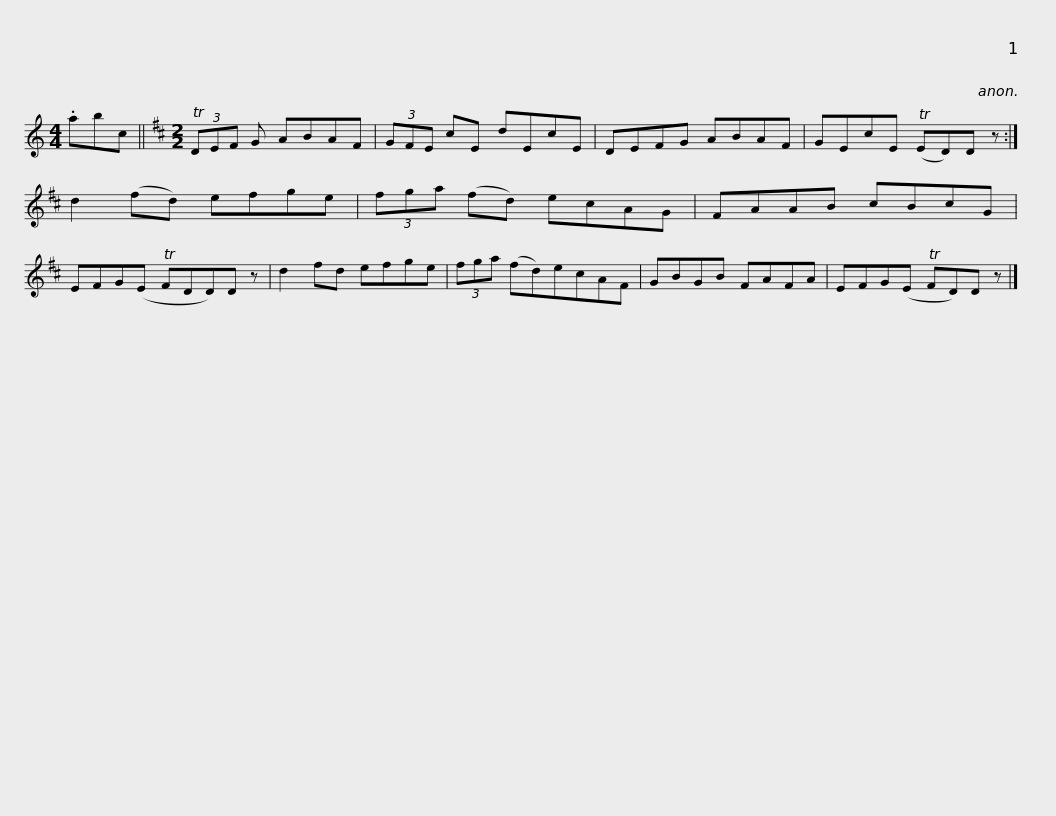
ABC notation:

X:1
L:1/8
M:4/4
I:linebreak $
K:C
V:1 treble
V:1
 .abc ||[K:D][M:2/2] (3TDEF G ABAF | (3GFE cE dEcE | DEFG ABAF | GEcE (TED)D z :| %5
 d2 (fd) efge |$ (3fga (fd) ecAG | FAAB cBcG | EFG(E TFDD)D z | d2 fd efge | %10
 (3fga (fd)ecAF |$ GBGB FAFA | EFG(E TFD)D z |] %13
